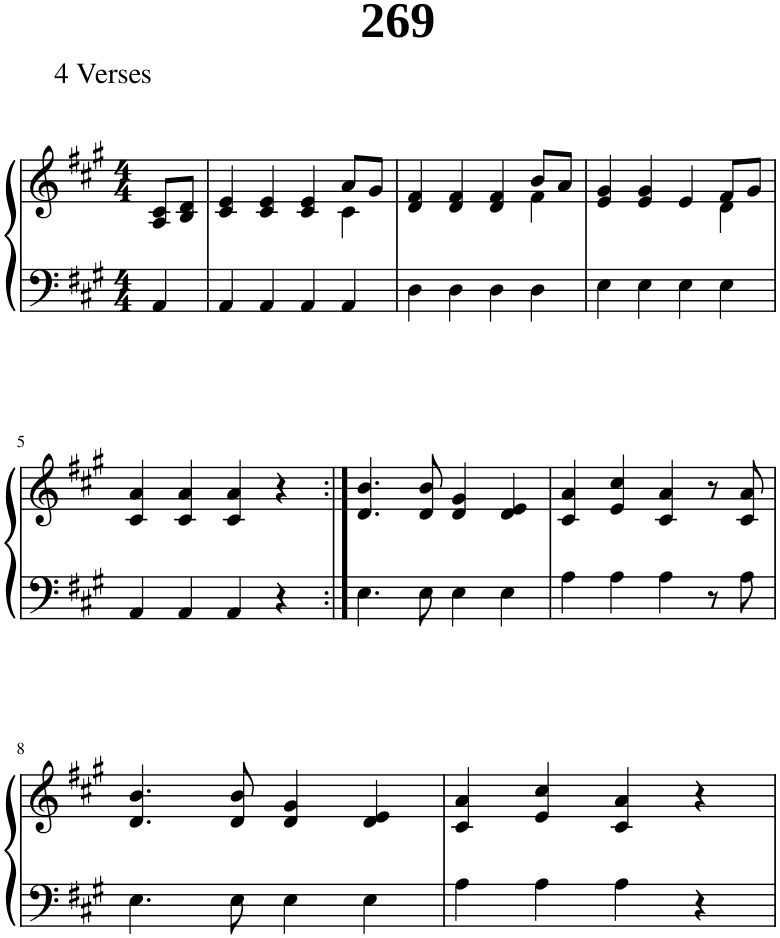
**kern	**kern
*part1	*part1
*staff2	*staff1
*I"Piano	*
*I'Pno.	*
*clefF4	*clefG2
*k[f#c#g#]	*k[f#c#g#]
*M4/4	*M4/4
=1	=1
4AA/	8A/ 8c#/L
.	8B/ 8d/J
=2	=2
*	*^
4AA/	4c#/ 4e/	2.ryy
4AA/	4c#/ 4e/	.
4AA/	4c#/ 4e/	.
4AA/	8a/L	4c#\
.	8g#/J	.
=3	=3	=3
4D\	4d/ 4f#/	2.ryy
4D\	4d/ 4f#/	.
4D\	4d/ 4f#/	.
4D\	8b/L	4f#\
.	8a/J	.
=4	=4	=4
4E\	4e/ 4g#/	2.ryy
4E\	4e/ 4g#/	.
4E\	4e/	.
4E\	8f#/L	4d\
.	8g#/J	.
*	*v	*v
!!LO:LB:g=z
=5	=5
4AA/	4c#/ 4a/
4AA/	4c#/ 4a/
4AA/	4c#/ 4a/
4r	4r
=6:|!	=6:|!
4.E\	4.d/ 4.b/
8E\	8d/ 8b/
4E\	4d/ 4g#/
4E\	4d/ 4e/
=7	=7
4A\	4c#/ 4a/
4A\	4e/ 4cc#/
4A\	4c#/ 4a/
8r	8r
8A\	8c#/ 8a/
!!LO:LB:g=z
=8	=8
4.E\	4.d/ 4.b/
8E\	8d/ 8b/
4E\	4d/ 4g#/
4E\	4d/ 4e/
=9	=9
4A\	4c#/ 4a/
4A\	4e/ 4cc#/
4A\	4c#/ 4a/
4r	4r
=	=
*-	*-
